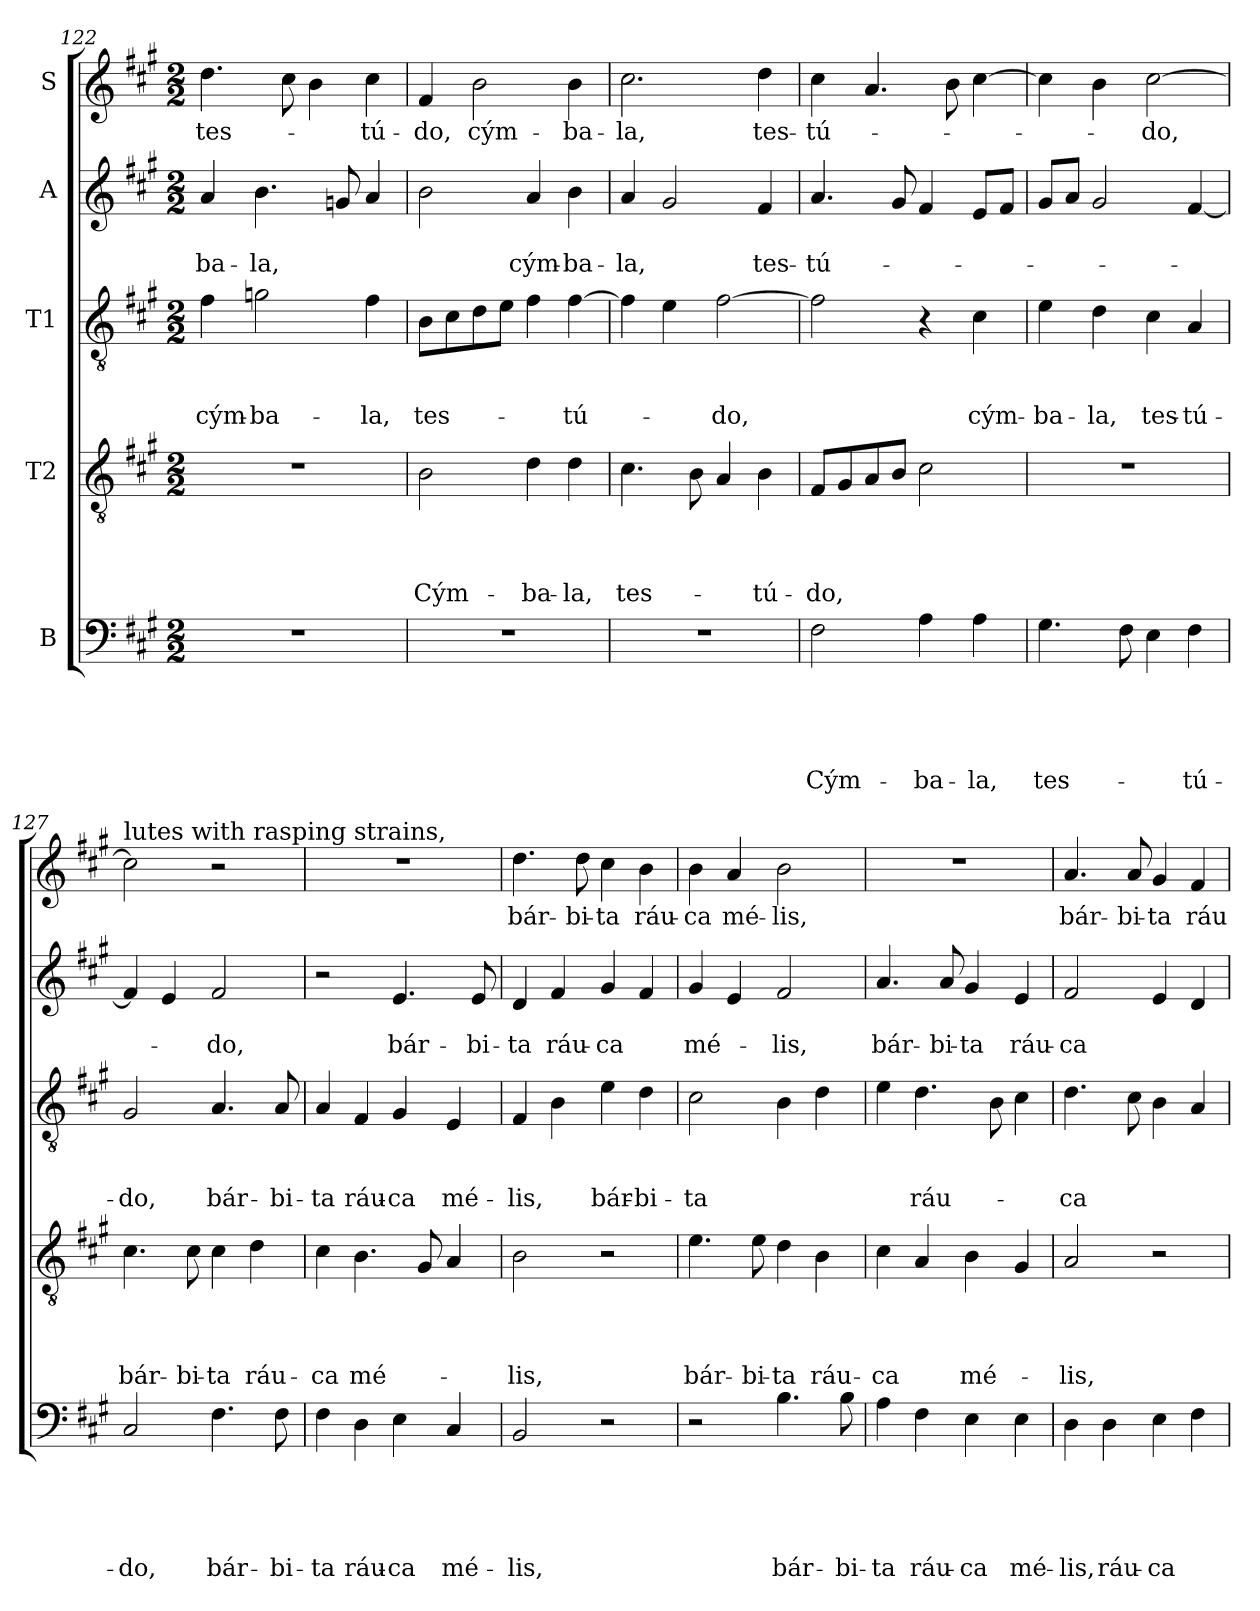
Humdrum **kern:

**kern	**text	**text	**text	**text	**text	**kern	**text	**text	**text	**text	**kern	**text	**text	**text	**kern	**text	**text	**kern	**text
*part5	*part5	*part5	*part5	*part5	*part5	*part4	*part4	*part4	*part4	*part4	*part3	*part3	*part3	*part3	*part2	*part2	*part2	*part1	*part1
*staff5	*staff5	*staff5	*staff5	*staff5	*staff5	*staff4	*staff4	*staff4	*staff4	*staff4	*staff3	*staff3	*staff3	*staff3	*staff2	*staff2	*staff2	*staff1	*staff1
*I"B	*	*	*	*	*	*I"T2	*	*	*	*	*I"T1	*	*	*	*I"A	*	*	*I"S	*
*clefF4	*	*	*	*	*	*clefGv2	*	*	*	*	*clefGv2	*	*	*	*clefG2	*	*	*clefG2	*
*k[f#c#g#]	*	*	*	*	*	*k[f#c#g#]	*	*	*	*	*k[f#c#g#]	*	*	*	*k[f#c#g#]	*	*	*k[f#c#g#]	*
*A:	*	*	*	*	*	*A:	*	*	*	*	*A:	*	*	*	*A:	*	*	*A:	*
*M2/2	*	*	*	*	*	*M2/2	*	*	*	*	*M2/2	*	*	*	*M2/2	*	*	*M2/2	*
=122	=122	=122	=122	=122	=122	=122	=122	=122	=122	=122	=122	=122	=122	=122	=122	=122	=122	=122	=122
!	!	!	!	!	!	!	!	!	!	!	!	!	!	!LO:LY:b	!	!	!LO:LY:b	!	!LO:LY:b
1r	.	.	.	.	.	1r	.	.	.	.	4f#\	.	.	cým-	4a/	.	-ba-	4.dd\	tes-
!	!	!	!	!	!	!	!	!	!	!	!	!	!	!LO:LY:b	!	!	!LO:LY:b	!	!
.	.	.	.	.	.	.	.	.	.	.	2gn\	.	.	-ba-	4.b\	.	-la,	.	.
.	.	.	.	.	.	.	.	.	.	.	.	.	.	.	.	.	.	8cc#\	.
.	.	.	.	.	.	.	.	.	.	.	.	.	.	.	.	.	.	4b\	.
.	.	.	.	.	.	.	.	.	.	.	.	.	.	.	8gni/	.	.	.	.
!	!	!	!	!	!	!	!	!	!	!	!	!	!	!LO:LY:b	!	!	!	!	!LO:LY:b
.	.	.	.	.	.	.	.	.	.	.	4f#\	.	.	-la,	4a/	.	.	4cc#\	-tú-
!!LO:LB:g=z
=123	=123	=123	=123	=123	=123	=123	=123	=123	=123	=123	=123	=123	=123	=123	=123	=123	=123	=123	=123
!	!	!	!	!	!	!	!	!	!	!LO:LY:b	!	!	!	!LO:LY:b	!	!	!	!	!LO:LY:b
1r	.	.	.	.	.	2B\	.	.	.	Cým-	8B\L	.	.	tes-	2b\	.	.	4f#/	-do,
.	.	.	.	.	.	.	.	.	.	.	8c#\	.	.	.	.	.	.	.	.
!	!	!	!	!	!	!	!	!	!	!	!	!	!	!	!	!	!	!	!LO:LY:b
.	.	.	.	.	.	.	.	.	.	.	8d\	.	.	.	.	.	.	2b\	cým-
.	.	.	.	.	.	.	.	.	.	.	8e\J	.	.	.	.	.	.	.	.
!	!	!	!	!	!	!	!	!	!	!LO:LY:b	!	!	!	!	!	!	!LO:LY:b	!	!
.	.	.	.	.	.	4d\	.	.	.	-ba-	4f#\	.	.	.	4a/	.	cým-	.	.
!	!	!	!	!	!	!	!	!	!	!LO:LY:b	!	!	!	!LO:LY:b	!	!	!LO:LY:b	!	!LO:LY:b
.	.	.	.	.	.	4d\	.	.	.	-la,	[4f#\	.	.	-tú-	4b\	.	-ba-	4b\	-ba-
=124	=124	=124	=124	=124	=124	=124	=124	=124	=124	=124	=124	=124	=124	=124	=124	=124	=124	=124	=124
!	!	!	!	!	!	!	!	!	!	!LO:LY:b	!	!	!	!	!	!	!LO:LY:b	!	!LO:LY:b
1r	.	.	.	.	.	4.c#\	.	.	.	tes-	4f#\]	.	.	.	4a/	.	-la,	2.cc#\	-la,
.	.	.	.	.	.	.	.	.	.	.	4e\	.	.	.	2g#/	.	.	.	.
.	.	.	.	.	.	8B\	.	.	.	.	.	.	.	.	.	.	.	.	.
!	!	!	!	!	!	!	!	!	!	!	!	!	!	!LO:LY:b	!	!	!	!	!
.	.	.	.	.	.	4A/	.	.	.	.	[2f#\	.	.	-do,	.	.	.	.	.
!	!	!	!	!	!	!	!	!	!	!LO:LY:b	!	!	!	!	!	!	!LO:LY:b	!	!LO:LY:b
.	.	.	.	.	.	4B\	.	.	.	-tú-	.	.	.	.	4f#/	.	tes-	4dd\	tes-
=125	=125	=125	=125	=125	=125	=125	=125	=125	=125	=125	=125	=125	=125	=125	=125	=125	=125	=125	=125
!	!	!	!	!	!LO:LY:b	!	!	!	!	!LO:LY:b	!	!	!	!	!	!	!LO:LY:b	!	!LO:LY:b
2F#\	.	.	.	.	Cým-	8F#/L	.	.	.	-do,	2f#\]	.	.	.	4.a/	.	-tú-	4cc#\	-tú-
.	.	.	.	.	.	8G#/	.	.	.	.	.	.	.	.	.	.	.	.	.
.	.	.	.	.	.	8A/	.	.	.	.	.	.	.	.	.	.	.	4.a/	.
.	.	.	.	.	.	8B/J	.	.	.	.	.	.	.	.	8g#/	.	.	.	.
!	!	!	!	!	!LO:LY:b	!	!	!	!	!	!	!	!	!	!	!	!	!	!
4A\	.	.	.	.	-ba-	2c#\	.	.	.	.	4r	.	.	.	4f#/	.	.	.	.
.	.	.	.	.	.	.	.	.	.	.	.	.	.	.	.	.	.	8b\	.
!	!	!	!	!	!LO:LY:b	!	!	!	!	!	!	!	!	!LO:LY:b	!	!	!	!	!
4A\	.	.	.	.	-la,	.	.	.	.	.	4c#\	.	.	cým-	8e/L	.	.	[4cc#\	.
.	.	.	.	.	.	.	.	.	.	.	.	.	.	.	8f#/J	.	.	.	.
=126	=126	=126	=126	=126	=126	=126	=126	=126	=126	=126	=126	=126	=126	=126	=126	=126	=126	=126	=126
!	!	!	!	!	!LO:LY:b	!	!	!	!	!	!	!	!	!LO:LY:b	!	!	!	!	!
4.G#\	.	.	.	.	tes-	1r	.	.	.	.	4e\	.	.	-ba-	8g#/L	.	.	4cc#\]	.
.	.	.	.	.	.	.	.	.	.	.	.	.	.	.	8a/J	.	.	.	.
!	!	!	!	!	!	!	!	!	!	!	!	!	!	!LO:LY:b	!	!	!	!	!
.	.	.	.	.	.	.	.	.	.	.	4d\	.	.	-la,	2g#/	.	.	4b\	.
8F#\	.	.	.	.	.	.	.	.	.	.	.	.	.	.	.	.	.	.	.
!	!	!	!	!	!	!	!	!	!	!	!	!	!	!LO:LY:b	!	!	!	!	!LO:LY:b
4E\	.	.	.	.	.	.	.	.	.	.	4c#\	.	.	tes-	.	.	.	[2cc#\	-do,
!	!	!	!	!	!LO:LY:b	!	!	!	!	!	!	!	!	!LO:LY:b	!	!	!	!	!
4F#\	.	.	.	.	-tú-	.	.	.	.	.	4A/	.	.	-tú-	[4f#/	.	.	.	.
=127	=127	=127	=127	=127	=127	=127	=127	=127	=127	=127	=127	=127	=127	=127	=127	=127	=127	=127	=127
!	!	!	!	!	!	!	!	!	!	!	!	!	!	!	!	!	!	!LO:TX:a:t=lutes with rasping strains,	!
!	!	!	!	!	!LO:LY:b	!	!	!	!	!LO:LY:b	!	!	!	!LO:LY:b	!	!	!	!	!
2C#/	.	.	.	.	-do,	4.c#\	.	.	.	bár-	2G#/	.	.	-do,	4f#/]	.	.	2cc#\]	.
.	.	.	.	.	.	.	.	.	.	.	.	.	.	.	4e/	.	.	.	.
!	!	!	!	!	!	!	!	!	!	!LO:LY:b	!	!	!	!	!	!	!	!	!
.	.	.	.	.	.	8c#\	.	.	.	-bi-	.	.	.	.	.	.	.	.	.
!	!	!	!	!	!LO:LY:b	!	!	!	!	!LO:LY:b	!	!	!	!LO:LY:b	!	!	!LO:LY:b	!	!
4.F#\	.	.	.	.	bár-	4c#\	.	.	.	-ta	4.A/	.	.	bár-	2f#/	.	-do,	2r	.
!	!	!	!	!	!	!	!	!	!	!LO:LY:b	!	!	!	!	!	!	!	!	!
.	.	.	.	.	.	4d\	.	.	.	ráu-	.	.	.	.	.	.	.	.	.
!	!	!	!	!	!LO:LY:b	!	!	!	!	!	!	!	!	!LO:LY:b	!	!	!	!	!
8F#\	.	.	.	.	-bi-	.	.	.	.	.	8A/	.	.	-bi-	.	.	.	.	.
!!LO:PB:g=z
=128	=128	=128	=128	=128	=128	=128	=128	=128	=128	=128	=128	=128	=128	=128	=128	=128	=128	=128	=128
!	!	!	!	!	!LO:LY:b	!	!	!	!	!LO:LY:b	!	!	!	!LO:LY:b	!	!	!	!	!
4F#\	.	.	.	.	-ta	4c#\	.	.	.	-ca	4A/	.	.	-ta	2r	.	.	1r	.
!	!	!	!	!	!LO:LY:b	!	!	!	!	!LO:LY:b	!	!	!	!LO:LY:b	!	!	!	!	!
4D\	.	.	.	.	ráu-	4.B\	.	.	.	mé-	4F#/	.	.	ráu-	.	.	.	.	.
!	!	!	!	!	!LO:LY:b	!	!	!	!	!	!	!	!	!LO:LY:b	!	!	!LO:LY:b	!	!
4E\	.	.	.	.	-ca	.	.	.	.	.	4G#/	.	.	-ca	4.e/	.	bár-	.	.
.	.	.	.	.	.	8G#/	.	.	.	.	.	.	.	.	.	.	.	.	.
!	!	!	!	!	!LO:LY:b	!	!	!	!	!	!	!	!	!LO:LY:b	!	!	!	!	!
4C#/	.	.	.	.	mé-	4A/	.	.	.	.	4E/	.	.	mé-	.	.	.	.	.
!	!	!	!	!	!	!	!	!	!	!	!	!	!	!	!	!	!LO:LY:b	!	!
.	.	.	.	.	.	.	.	.	.	.	.	.	.	.	8e/	.	-bi-	.	.
=129	=129	=129	=129	=129	=129	=129	=129	=129	=129	=129	=129	=129	=129	=129	=129	=129	=129	=129	=129
!	!	!	!	!	!LO:LY:b	!	!	!	!	!LO:LY:b	!	!	!	!LO:LY:b	!	!	!LO:LY:b	!	!LO:LY:b
2BB/	.	.	.	.	-lis,	2B\	.	.	.	-lis,	4F#/	.	.	-lis,	4d/	.	-ta	4.dd\	bár-
!	!	!	!	!	!	!	!	!	!	!	!	!	!	!	!	!	!LO:LY:b	!	!
.	.	.	.	.	.	.	.	.	.	.	4B\	.	.	.	4f#/	.	ráu-	.	.
!	!	!	!	!	!	!	!	!	!	!	!	!	!	!	!	!	!	!	!LO:LY:b
.	.	.	.	.	.	.	.	.	.	.	.	.	.	.	.	.	.	8dd\	-bi-
!	!	!	!	!	!	!	!	!	!	!	!	!	!	!LO:LY:b	!	!	!LO:LY:b	!	!LO:LY:b
2r	.	.	.	.	.	2r	.	.	.	.	4e\	.	.	bár-	4g#/	.	-ca	4cc#\	-ta
!	!	!	!	!	!	!	!	!	!	!	!	!	!	!LO:LY:b	!	!	!	!	!LO:LY:b
.	.	.	.	.	.	.	.	.	.	.	4d\	.	.	-bi-	4f#/	.	.	4b\	ráu-
=130	=130	=130	=130	=130	=130	=130	=130	=130	=130	=130	=130	=130	=130	=130	=130	=130	=130	=130	=130
!	!	!	!	!	!	!	!	!	!	!LO:LY:b	!	!	!	!LO:LY:b	!	!	!LO:LY:b	!	!LO:LY:b
2r	.	.	.	.	.	4.e\	.	.	.	bár-	2c#\	.	.	-ta	4g#/	.	mé-	4b\	-ca
!	!	!	!	!	!	!	!	!	!	!	!	!	!	!	!	!	!	!	!LO:LY:b
.	.	.	.	.	.	.	.	.	.	.	.	.	.	.	4e/	.	.	4a/	mé-
!	!	!	!	!	!	!	!	!	!	!LO:LY:b	!	!	!	!	!	!	!	!	!
.	.	.	.	.	.	8e\	.	.	.	-bi-	.	.	.	.	.	.	.	.	.
!	!	!	!	!	!LO:LY:b	!	!	!	!	!LO:LY:b	!	!	!	!	!	!	!LO:LY:b	!	!LO:LY:b
4.B\	.	.	.	.	bár-	4d\	.	.	.	-ta	4B\	.	.	.	2f#/	.	-lis,	2b\	-lis,
!	!	!	!	!	!	!	!	!	!	!LO:LY:b	!	!	!	!	!	!	!	!	!
.	.	.	.	.	.	4B\	.	.	.	ráu-	4d\	.	.	.	.	.	.	.	.
!	!	!	!	!	!LO:LY:b	!	!	!	!	!	!	!	!	!	!	!	!	!	!
8B\	.	.	.	.	-bi-	.	.	.	.	.	.	.	.	.	.	.	.	.	.
=131	=131	=131	=131	=131	=131	=131	=131	=131	=131	=131	=131	=131	=131	=131	=131	=131	=131	=131	=131
!	!	!	!	!	!LO:LY:b	!	!	!	!	!LO:LY:b	!	!	!	!	!	!	!LO:LY:b	!	!
4A\	.	.	.	.	-ta	4c#\	.	.	.	-ca	4e\	.	.	.	4.a/	.	bár-	1r	.
!	!	!	!	!	!LO:LY:b	!	!	!	!	!	!	!	!	!LO:LY:b	!	!	!	!	!
4F#\	.	.	.	.	ráu-	4A/	.	.	.	.	4.d\	.	.	ráu-	.	.	.	.	.
!	!	!	!	!	!	!	!	!	!	!	!	!	!	!	!	!	!LO:LY:b	!	!
.	.	.	.	.	.	.	.	.	.	.	.	.	.	.	8a/	.	-bi-	.	.
!	!	!	!	!	!LO:LY:b	!	!	!	!	!LO:LY:b	!	!	!	!	!	!	!LO:LY:b	!	!
4E\	.	.	.	.	-ca	4B\	.	.	.	mé-	.	.	.	.	4g#/	.	-ta	.	.
.	.	.	.	.	.	.	.	.	.	.	8B\	.	.	.	.	.	.	.	.
!	!	!	!	!	!LO:LY:b	!	!	!	!	!	!	!	!	!	!	!	!LO:LY:b	!	!
4E\	.	.	.	.	mé-	4G#/	.	.	.	.	4c#\	.	.	.	4e/	.	ráu-	.	.
=132	=132	=132	=132	=132	=132	=132	=132	=132	=132	=132	=132	=132	=132	=132	=132	=132	=132	=132	=132
!	!	!	!	!	!LO:LY:b	!	!	!	!	!LO:LY:b	!	!	!	!LO:LY:b	!	!	!LO:LY:b	!	!LO:LY:b
4D\	.	.	.	.	-lis,	2A/	.	.	.	-lis,	4.d\	.	.	-ca	2f#/	.	-ca	4.a/	bár-
!	!	!	!	!	!LO:LY:b	!	!	!	!	!	!	!	!	!	!	!	!	!	!
4D\	.	.	.	.	ráu-	.	.	.	.	.	.	.	.	.	.	.	.	.	.
!	!	!	!	!	!	!	!	!	!	!	!	!	!	!	!	!	!	!	!LO:LY:b
.	.	.	.	.	.	.	.	.	.	.	8c#\	.	.	.	.	.	.	8a/	-bi-
!	!	!	!	!	!LO:LY:b	!	!	!	!	!	!	!	!	!	!	!	!	!	!LO:LY:b
4E\	.	.	.	.	-ca	2r	.	.	.	.	4B\	.	.	.	4e/	.	.	4g#/	-ta
!	!	!	!	!	!	!	!	!	!	!	!	!	!	!	!	!	!	!	!LO:LY:b
4F#\	.	.	.	.	.	.	.	.	.	.	4A/	.	.	.	4d/	.	.	4f#/	ráu-
=	=	=	=	=	=	=	=	=	=	=	=	=	=	=	=	=	=	=	=
*-	*-	*-	*-	*-	*-	*-	*-	*-	*-	*-	*-	*-	*-	*-	*-	*-	*-	*-	*-
